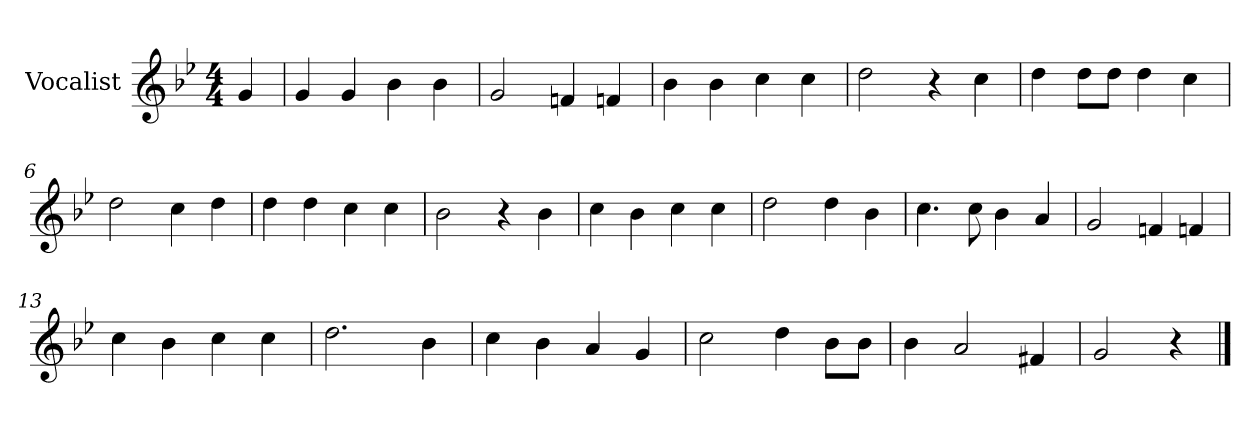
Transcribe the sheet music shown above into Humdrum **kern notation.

**kern
*part1
*staff1
*I"Vocalist
*k[b-e-]
*g:
*M4/4
=
4g
=1
4g
4g
4b-
4b-
=2
2g
4fn
4fn
=3
4b-
4b-
4cc
4cc
=4
2dd
4r
4cc
=5
4dd
8ddL
8ddJ
4dd
4cc
=6
2dd
4cc
4dd
=7
4dd
4dd
4cc
4cc
=8
2b-
4r
4b-
=9
4cc
4b-
4cc
4cc
=10
2dd
4dd
4b-
=11
4.cc
8cc
4b-
4a
=12
2g
4fn
4fn
=13
4cc
4b-
4cc
4cc
=14
2.dd
4b-
=15
4cc
4b-
4a
4g
=16
2cc
4dd
8b-L
8b-J
=17
4b-
2a
4f#X
=18
2g
4r
==
*-
